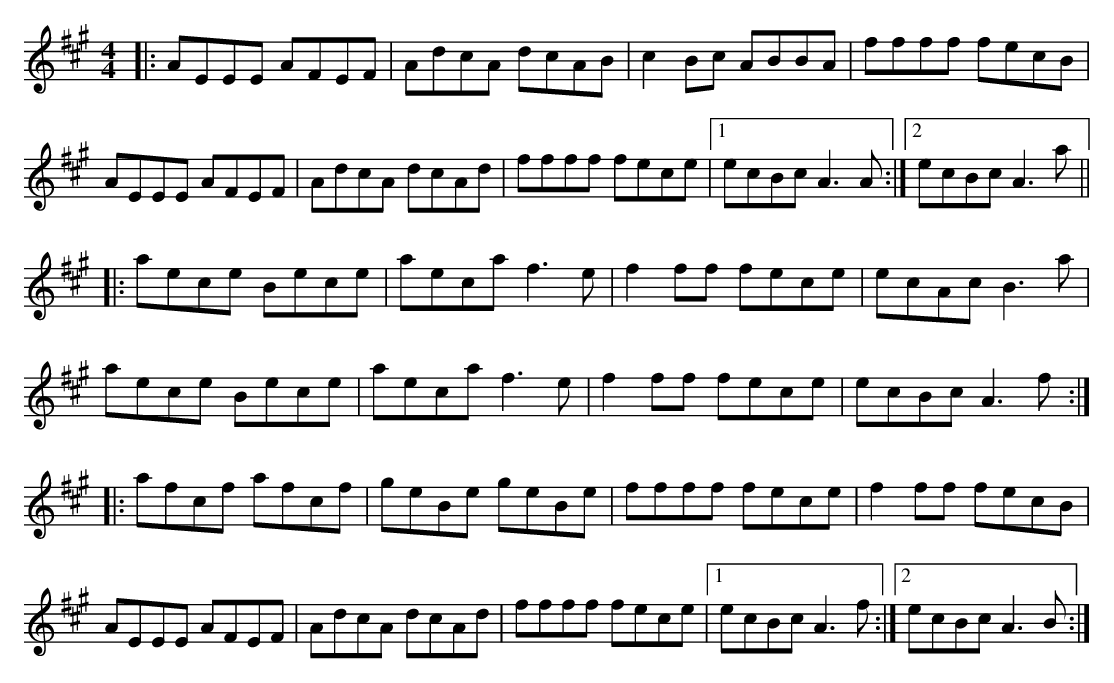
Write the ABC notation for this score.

X:1
M:4/4
K:A
|:AEEE AFEF|AdcA dcAB|c2 Bc ABBA|ffff fecB|
AEEE AFEF|AdcA dcAd|ffff fece|1 ecBc A3A:|2 ecBc A3a||
|:aece Bece|aeca f3e|f2 ff fece|ecAc B3a|
aece Bece|aeca f3e|f2 ff fece|ecBc A3f:|
|:afcf afcf|geBe geBe|ffff fece|f2 ff fecB|
AEEE AFEF|AdcA dcAd|ffff fece|1 ecBc A3f:|2 ecBc A3B:|
